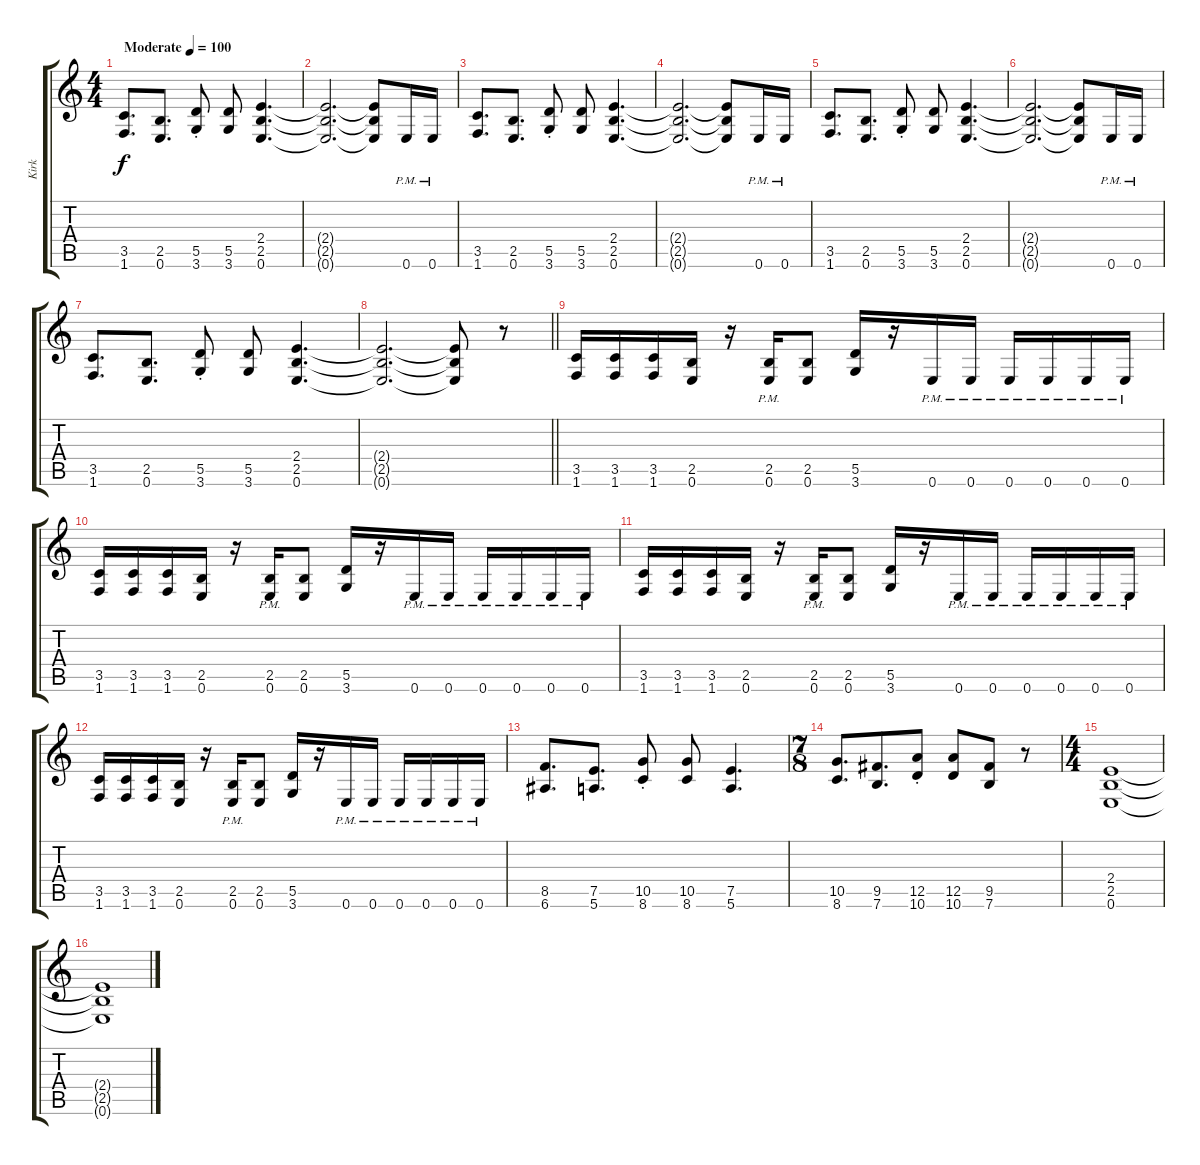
\track ("Kirk" "Kirk") {instrument distortionguitar}
\staff {score tabs}
\tuning (E4 B3 G3 D3 A2 E2) {hide}
\ts (4 4)
\tempo (100 "Moderate")
\clef g2
\ks c
(3.5 1.6).8{d dy f instrument distortionguitar} (2.5 0.6).8{d} (5.5{st} 3.6{st}).8 (5.5 3.6).8 (2.4 2.5 0.6).4{d} |
(2.4{t} 2.5{t} 0.6{t}).2{d} (2.4{t} 2.5{t} 0.6{t}).8 0.6{pm}.16 0.6{pm}.16 |
(3.5 1.6).8{d} (2.5 0.6).8{d} (5.5{st} 3.6{st}).8 (5.5 3.6).8 (2.4 2.5 0.6).4{d} |
(2.4{t} 2.5{t} 0.6{t}).2{d} (2.4{t} 2.5{t} 0.6{t}).8 0.6{pm}.16 0.6{pm}.16 |
(3.5 1.6).8{d} (2.5 0.6).8{d} (5.5{st} 3.6{st}).8 (5.5 3.6).8 (2.4 2.5 0.6).4{d} |
(2.4{t} 2.5{t} 0.6{t}).2{d} (2.4{t} 2.5{t} 0.6{t}).8 0.6{pm}.16 0.6{pm}.16 |
(3.5 1.6).8{d} (2.5 0.6).8{d} (5.5{st} 3.6{st}).8 (5.5 3.6).8 (2.4 2.5 0.6).4{d} |
\barLineRight lightlight
(2.4{t} 2.5{t} 0.6{t}).2{d} (2.4{t} 2.5{t} 0.6{t}).8 r.8 |
\section ("" "")
(3.5 1.6).16 (3.5 1.6).16 (3.5 1.6).16 (2.5 0.6).16 r.16 (2.5{pm} 0.6{pm}).16 (2.5 0.6).8 (5.5 3.6).16 r.16 0.6{pm}.16 0.6{pm}.16 0.6{pm}.16 0.6{pm}.16 0.6{pm}.16 0.6{pm}.16 |
(3.5 1.6).16 (3.5 1.6).16 (3.5 1.6).16 (2.5 0.6).16 r.16 (2.5{pm} 0.6{pm}).16 (2.5 0.6).8 (5.5 3.6).16 r.16 0.6{pm}.16 0.6{pm}.16 0.6{pm}.16 0.6{pm}.16 0.6{pm}.16 0.6{pm}.16 |
(3.5 1.6).16 (3.5 1.6).16 (3.5 1.6).16 (2.5 0.6).16 r.16 (2.5{pm} 0.6{pm}).16 (2.5 0.6).8 (5.5 3.6).16 r.16 0.6{pm}.16 0.6{pm}.16 0.6{pm}.16 0.6{pm}.16 0.6{pm}.16 0.6{pm}.16 |
(3.5 1.6).16 (3.5 1.6).16 (3.5 1.6).16 (2.5 0.6).16 r.16 (2.5{pm} 0.6{pm}).16 (2.5 0.6).8 (5.5 3.6).16 r.16 0.6{pm}.16 0.6{pm}.16 0.6{pm}.16 0.6{pm}.16 0.6{pm}.16 0.6{pm}.16 |
(8.5 6.6).8{d} (7.5 5.6).8{d} (10.5{st} 8.6{st}).8 (10.5 8.6).8 (7.5 5.6).4{d} |
\ts (7 8)
(10.5 8.6).8{d} (9.5 7.6).8{d} (12.5{st} 10.6{st}).8 (12.5 10.6).8 (9.5 7.6).8 r.8 |
\ts (4 4)
(2.4 2.5 0.6).1 |
(2.4{t} 2.5{t} 0.6{t}).1
